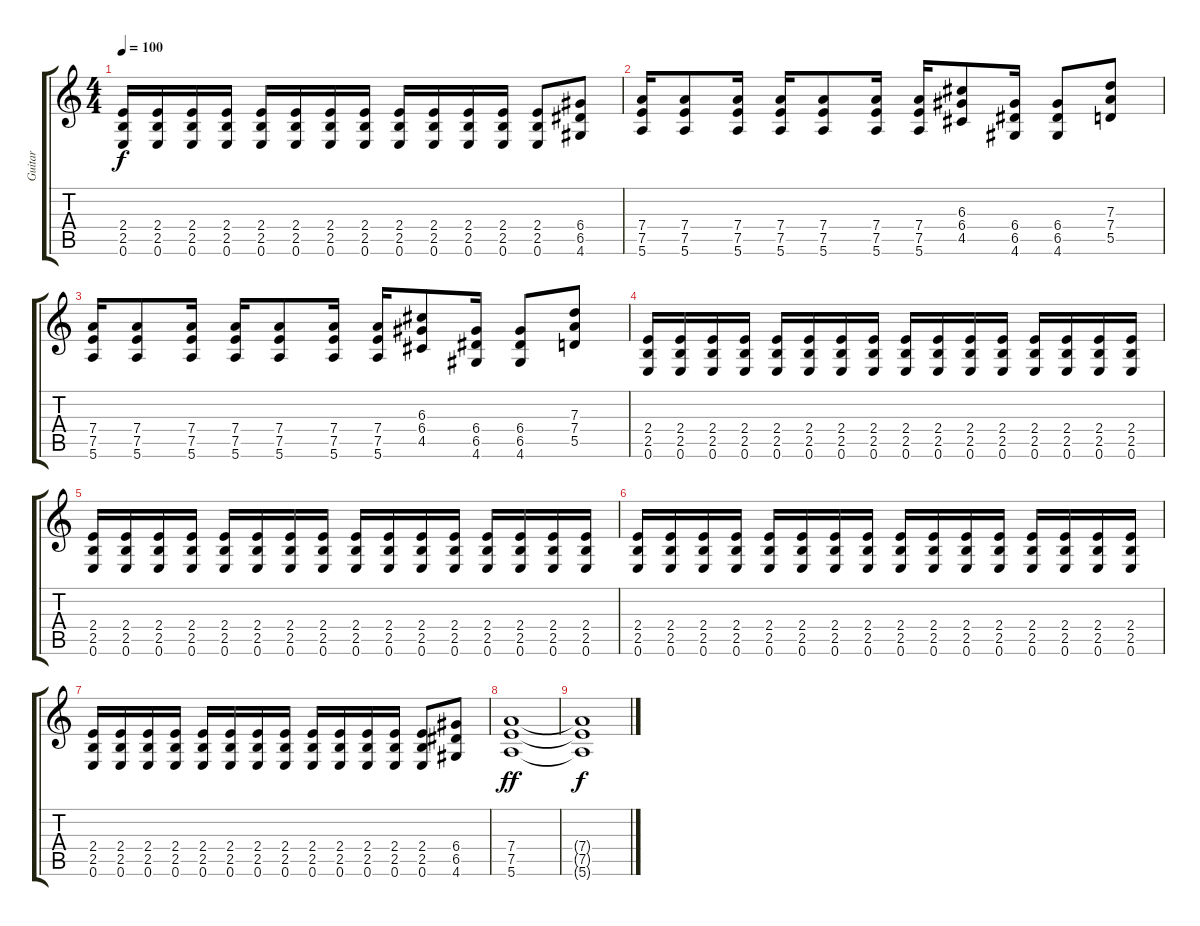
\track ("Guitar" "Guitar") {instrument distortionguitar}
\staff {score tabs}
\tuning (E4 B3 G3 D3 A2 E2) {hide}
\ts (4 4)
\tempo 100
\clef g2
\ks c
(2.4 2.5 0.6).16{dy f} (2.4 2.5 0.6).16 (2.4 2.5 0.6).16 (2.4 2.5 0.6).16 (2.4 2.5 0.6).16 (2.4 2.5 0.6).16 (2.4 2.5 0.6).16 (2.4 2.5 0.6).16 (2.4 2.5 0.6).16 (2.4 2.5 0.6).16 (2.4 2.5 0.6).16 (2.4 2.5 0.6).16 (2.4 2.5 0.6).8 (6.4 6.5 4.6).8 |
(7.4 7.5 5.6).16 (7.4 7.5 5.6).8 (7.4 7.5 5.6).16 (7.4 7.5 5.6).16 (7.4 7.5 5.6).8 (7.4 7.5 5.6).16 (7.4 7.5 5.6).16 (6.3 6.4 4.5).8 (6.4 6.5 4.6).16 (6.4 6.5 4.6).8 (7.3 7.4 5.5).8 |
(7.4 7.5 5.6).16 (7.4 7.5 5.6).8 (7.4 7.5 5.6).16 (7.4 7.5 5.6).16 (7.4 7.5 5.6).8 (7.4 7.5 5.6).16 (7.4 7.5 5.6).16 (6.3 6.4 4.5).8 (6.4 6.5 4.6).16 (6.4 6.5 4.6).8 (7.3 7.4 5.5).8 |
(2.4 2.5 0.6).16 (2.4 2.5 0.6).16 (2.4 2.5 0.6).16 (2.4 2.5 0.6).16 (2.4 2.5 0.6).16 (2.4 2.5 0.6).16 (2.4 2.5 0.6).16 (2.4 2.5 0.6).16 (2.4 2.5 0.6).16 (2.4 2.5 0.6).16 (2.4 2.5 0.6).16 (2.4 2.5 0.6).16 (2.4 2.5 0.6).16 (2.4 2.5 0.6).16 (2.4 2.5 0.6).16 (2.4 2.5 0.6).16 |
(2.4 2.5 0.6).16 (2.4 2.5 0.6).16 (2.4 2.5 0.6).16 (2.4 2.5 0.6).16 (2.4 2.5 0.6).16 (2.4 2.5 0.6).16 (2.4 2.5 0.6).16 (2.4 2.5 0.6).16 (2.4 2.5 0.6).16 (2.4 2.5 0.6).16 (2.4 2.5 0.6).16 (2.4 2.5 0.6).16 (2.4 2.5 0.6).16 (2.4 2.5 0.6).16 (2.4 2.5 0.6).16 (2.4 2.5 0.6).16 |
(2.4 2.5 0.6).16 (2.4 2.5 0.6).16 (2.4 2.5 0.6).16 (2.4 2.5 0.6).16 (2.4 2.5 0.6).16 (2.4 2.5 0.6).16 (2.4 2.5 0.6).16 (2.4 2.5 0.6).16 (2.4 2.5 0.6).16 (2.4 2.5 0.6).16 (2.4 2.5 0.6).16 (2.4 2.5 0.6).16 (2.4 2.5 0.6).16 (2.4 2.5 0.6).16 (2.4 2.5 0.6).16 (2.4 2.5 0.6).16 |
(2.4 2.5 0.6).16 (2.4 2.5 0.6).16 (2.4 2.5 0.6).16 (2.4 2.5 0.6).16 (2.4 2.5 0.6).16 (2.4 2.5 0.6).16 (2.4 2.5 0.6).16 (2.4 2.5 0.6).16 (2.4 2.5 0.6).16 (2.4 2.5 0.6).16 (2.4 2.5 0.6).16 (2.4 2.5 0.6).16 (2.4 2.5 0.6).8 (6.4 6.5 4.6).8 |
(7.4 7.5 5.6).1{dy ff volume 0} |
(7.4{t} 7.5{t} 5.6{t}).1{dy f}
